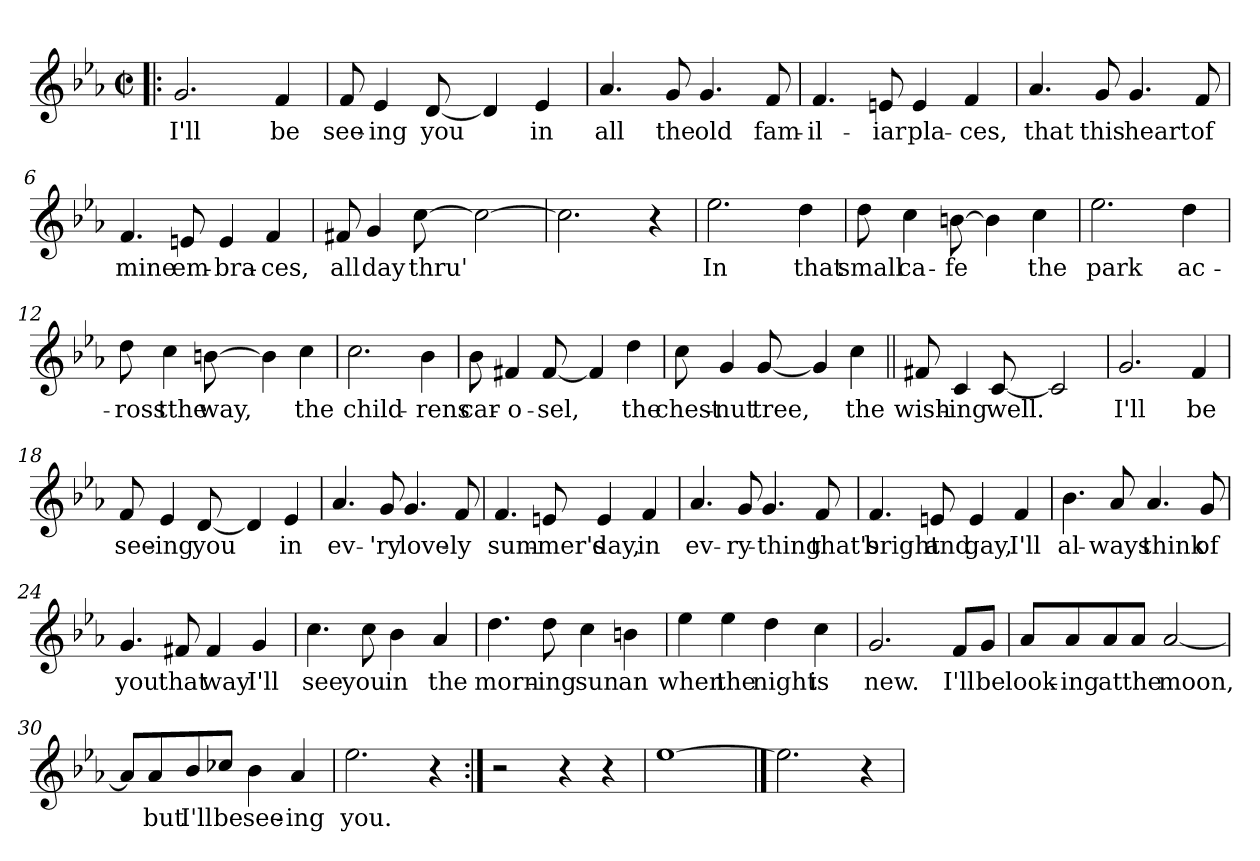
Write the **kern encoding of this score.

**kern	**text
*part1	*part1
*staff1	*staff1
*clefG2	*
*k[b-e-a-]	*
*E-:	*
*M2/2	*
*met(c|)	*
=1!|:	=1!|:
2.g/	I'll
4f/	be
=2	=2
8f/	see-
4e-/	-ing
[8d/	you
4d/]	.
4e-/	in
=3	=3
4.a-/	all
8g/	the
4.g/	old
8f/	fam-
=4	=4
4.f/	-il-
8en/	-iar
4e/	pla-
4f/	-ces,
!!LO:LB:g=z
=5	=5
4.a-/	that
8g/	this
4.g/	heart
8f/	of
=6	=6
4.f/	mine
8en/	em-
4e/	-bra-
4f/	-ces,
=7	=7
8f#X/	all
4g/	day
[8cc\	thru'
2cc\_	.
=8	=8
2.cc\]	.
4r	.
!!LO:LB:g=z
=9	=9
2.ee-\	In
4dd\	that
=10	=10
8dd\	small
4cc\	ca-
[8bn\	-fe
4b\]	.
4cc\	the
=11	=11
2.ee-\	park
4dd\	ac-
=12	=12
8dd\	-ross
4cc\	tthe
[8bn\	way,
4b\]	.
4cc\	the
=13	=13
2.cc\	child-
4b-\	-rens
!!LO:LB:g=z
=14	=14
8b-\	car-
4f#X/	-o-
[8f#/	-sel,
4f#/]	.
4dd\	the
=15	=15
8cc\	chest-
4g/	-nut
[8g/	tree,
4g/]	.
4cc\	the
=16||	=16||
8f#X/	wish-
4c/	-ing
[8c/	well.
2c/]	.
=17	=17
2.g/	I'll
4f/	be
!!LO:LB:g=z
=18	=18
8f/	see-
4e-/	-ing
[8d/	you
4d/]	.
4e-/	in
=19	=19
4.a-/	ev-
8g/	-'ry
4.g/	love-
8f/	-ly
=20	=20
4.f/	sum-
8en/	-mer's
4e/	day,
4f/	in
=21	=21
4.a-/	ev-
8g/	-ry-
4.g/	-thing
8f/	that's
!!LO:LB:g=z
=22	=22
4.f/	bright
8en/	and
4e/	gay,
4f/	I'll
=23	=23
4.b-\	al-
8a-/	-ways
4.a-/	think
8g/	of
=24	=24
4.g/	you
8f#X/	that
4f#/	way
4g/	I'll
=25	=25
4.cc\	see
8cc\	you
4b-\	in
4a-/	the
!!LO:LB:g=z
=26	=26
4.dd\	morn-
8dd\	-ing
4cc\	sun
4bn\	an
=27	=27
4ee-\	when
4ee-\	the
4dd\	night
4cc\	is
=28	=28
2.g/	new.
8f/L	I'll
8g/J	be
=29	=29
8a-/L	look-
8a-/	-ing
8a-/	at
8a-/J	the
[2a-/	moon,
!!LO:LB:g=z
=30	=30
8a-/L]	.
8a-/	but
8b-/	I'll
8cc-X/J	be
4b-\	see-
4a-/	-ing
=31	=31
2.ee-\	you.
4r	.
=32:|!	=32:|!
2r	.
4r	.
4r	.
=33	=33
[1ee-	.
==34	==34
2.ee-\]	.
4r	.
=	=
*-	*-
